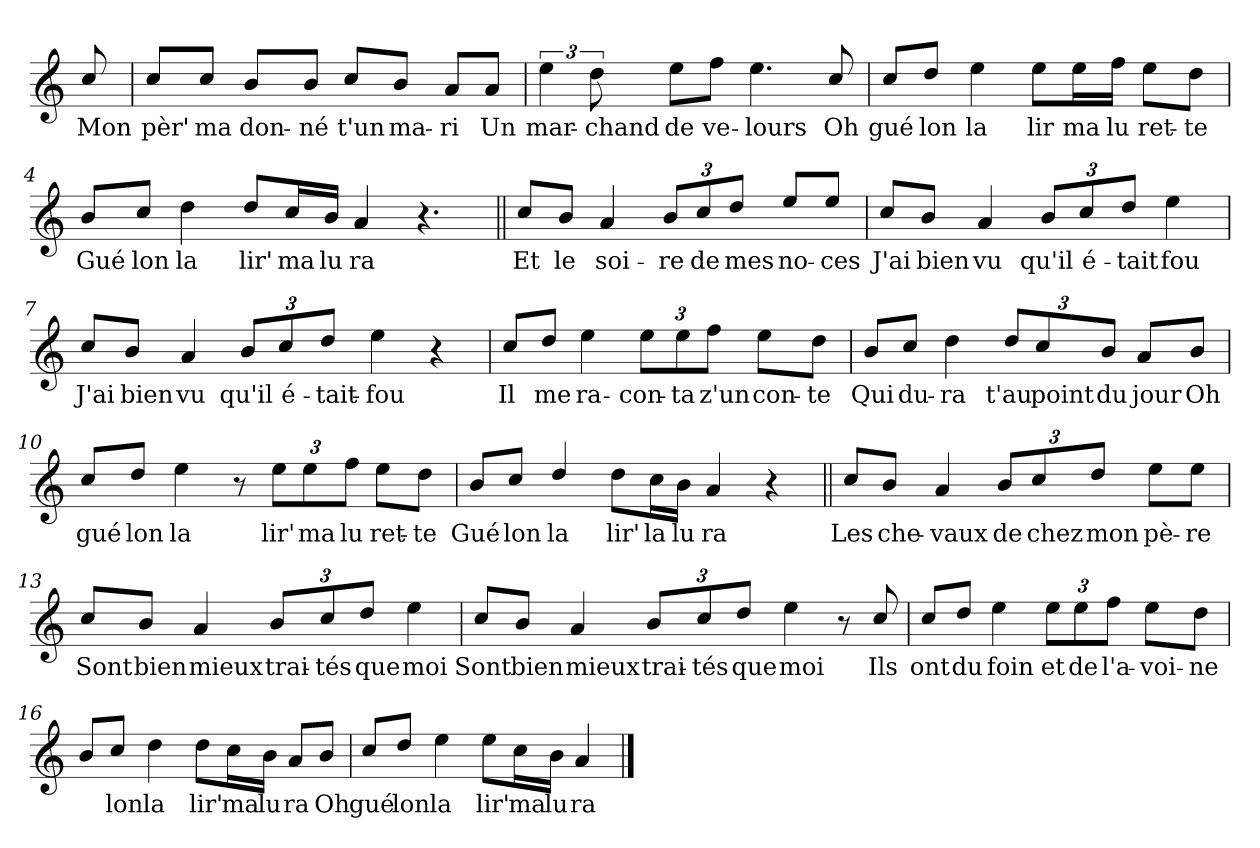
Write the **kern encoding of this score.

**kern	**text
*part1	*part1
*staff1	*staff1
*clefG2	*
*k[]	*
*C:	*
=	=
!	!LO:LY:b
8cc/	Mon
=1	=1
!	!LO:LY:b
8cc/L	pèr'
!	!LO:LY:b
8cc/J	ma
!	!LO:LY:b
8b/L	don-
!	!LO:LY:b
8b/J	-né
!	!LO:LY:b
8cc/L	t'un
!	!LO:LY:b
8b/J	ma-
!	!LO:LY:b
8a/L	-ri
!	!LO:LY:b
8a/J	Un
=2	=2
!	!LO:LY:b
6ee\	mar-
!	!LO:LY:b
12dd\	-chand
!	!LO:LY:b
8ee\L	de
!	!LO:LY:b
8ff\J	ve-
!	!LO:LY:b
4.ee\	-lours
!	!LO:LY:b
8cc/	Oh
=3	=3
!	!LO:LY:b
8cc/L	gué
!	!LO:LY:b
8dd/J	lon
!	!LO:LY:b
4ee\	la
!	!LO:LY:b
8ee\L	lir
!	!LO:LY:b
16ee\L	ma
!	!LO:LY:b
16ff\JJ	lu
!	!LO:LY:b
8ee\L	ret-
!	!LO:LY:b
8dd\J	-te
!!LO:LB:g=z
=4	=4
!	!LO:LY:b
8b/L	Gué
!	!LO:LY:b
8cc/J	lon
!	!LO:LY:b
4dd\	la
!	!LO:LY:b
8dd/L	lir'
!	!LO:LY:b
16cc/L	ma
!	!LO:LY:b
16b/JJ	lu
!	!LO:LY:b
4a/	ra
4.r	.
=5||	=5||
!	!LO:LY:b
8cc/L	Et
!	!LO:LY:b
8b/J	le
!	!LO:LY:b
4a/	soi-
!	!LO:LY:b
12b/L	-re
!	!LO:LY:b
12cc/	de
!	!LO:LY:b
12dd/J	mes
!	!LO:LY:b
8ee/L	no-
!	!LO:LY:b
8ee/J	-ces
=6	=6
!	!LO:LY:b
8cc/L	J'ai
!	!LO:LY:b
8b/J	bien
!	!LO:LY:b
4a/	vu
!	!LO:LY:b
12b/L	qu'il
!	!LO:LY:b
12cc/	é-
!	!LO:LY:b
12dd/J	-tait
!	!LO:LY:b
4ee\	fou
!!LO:LB:g=z
=7	=7
!	!LO:LY:b
8cc/L	J'ai
!	!LO:LY:b
8b/J	bien
!	!LO:LY:b
4a/	vu
!	!LO:LY:b
12b/L	qu'il
!	!LO:LY:b
12cc/	é-
!	!LO:LY:b
12dd/J	-tait-
!	!LO:LY:b
4ee\	-fou
4r	.
=8	=8
!	!LO:LY:b
8cc/L	Il
!	!LO:LY:b
8dd/J	me
!	!LO:LY:b
4ee\	ra-
!	!LO:LY:b
12ee\L	-con-
!	!LO:LY:b
12ee\	-ta
!	!LO:LY:b
12ff\J	z'un
!	!LO:LY:b
8ee\L	con-
!	!LO:LY:b
8dd\J	-te
=9	=9
!	!LO:LY:b
8b/L	Qui
!	!LO:LY:b
8cc/J	du-
!	!LO:LY:b
4dd\	-ra
!	!LO:LY:b
12dd/L	t'au
!	!LO:LY:b
12cc/	point
!	!LO:LY:b
12b/J	du
!	!LO:LY:b
8a/L	jour
!	!LO:LY:b
8b/J	Oh
!!LO:LB:g=z
=10	=10
!	!LO:LY:b
8cc/L	gué
!	!LO:LY:b
8dd/J	lon
!	!LO:LY:b
4ee\	la
8r	.
!	!LO:LY:b
12ee\L	lir'
!	!LO:LY:b
12ee\	ma
!	!LO:LY:b
12ff\J	lu
!	!LO:LY:b
8ee\L	ret-
!	!LO:LY:b
8dd\J	-te
=11	=11
!	!LO:LY:b
8b/L	Gué
!	!LO:LY:b
8cc/J	lon
!	!LO:LY:b
4dd/	la
!	!LO:LY:b
8dd\L	lir'
!	!LO:LY:b
16cc\L	la
!	!LO:LY:b
16b\JJ	lu
!	!LO:LY:b
4a/	ra
4r	.
=12||	=12||
!	!LO:LY:b
8cc/L	Les
!	!LO:LY:b
8b/J	che-
!	!LO:LY:b
4a/	-vaux
!	!LO:LY:b
12b/L	de
!	!LO:LY:b
12cc/	chez
!	!LO:LY:b
12dd/J	mon
!	!LO:LY:b
8ee\L	pè-
!	!LO:LY:b
8ee\J	-re
!!LO:LB:g=z
=13	=13
!	!LO:LY:b
8cc/L	Sont
!	!LO:LY:b
8b/J	bien
!	!LO:LY:b
4a/	mieux
!	!LO:LY:b
12b/L	trai-
!	!LO:LY:b
12cc/	-tés
!	!LO:LY:b
12dd/J	que
!	!LO:LY:b
4ee\	moi
=14	=14
!	!LO:LY:b
8cc/L	Sont
!	!LO:LY:b
8b/J	bien
!	!LO:LY:b
4a/	mieux
!	!LO:LY:b
12b/L	trai-
!	!LO:LY:b
12cc/	-tés
!	!LO:LY:b
12dd/J	que
!	!LO:LY:b
4ee\	moi
8r	.
!	!LO:LY:b
8cc/	Ils
=15	=15
!	!LO:LY:b
8cc/L	ont
!	!LO:LY:b
8dd/J	du
!	!LO:LY:b
4ee\	foin
!	!LO:LY:b
12ee\L	et
!	!LO:LY:b
12ee\	de
!	!LO:LY:b
12ff\J	l'a-
!	!LO:LY:b
8ee\L	-voi-
!	!LO:LY:b
8dd\J	-ne
!!LO:LB:g=z
=16	=16
8b/L	.
!	!LO:LY:b
8cc/J	lon
!	!LO:LY:b
4dd\	la
!	!LO:LY:b
8dd\L	lir'
!	!LO:LY:b
16cc\L	ma
!	!LO:LY:b
16b\JJ	lu
!	!LO:LY:b
8a/L	ra
!	!LO:LY:b
8b/J	Oh
=17	=17
!	!LO:LY:b
8cc/L	gué
!	!LO:LY:b
8dd/J	lon
!	!LO:LY:b
4ee\	la
!	!LO:LY:b
8ee\L	lir'
!	!LO:LY:b
16cc\L	ma
!	!LO:LY:b
16b\JJ	lu
!	!LO:LY:b
4a/	ra
==	==
*-	*-
